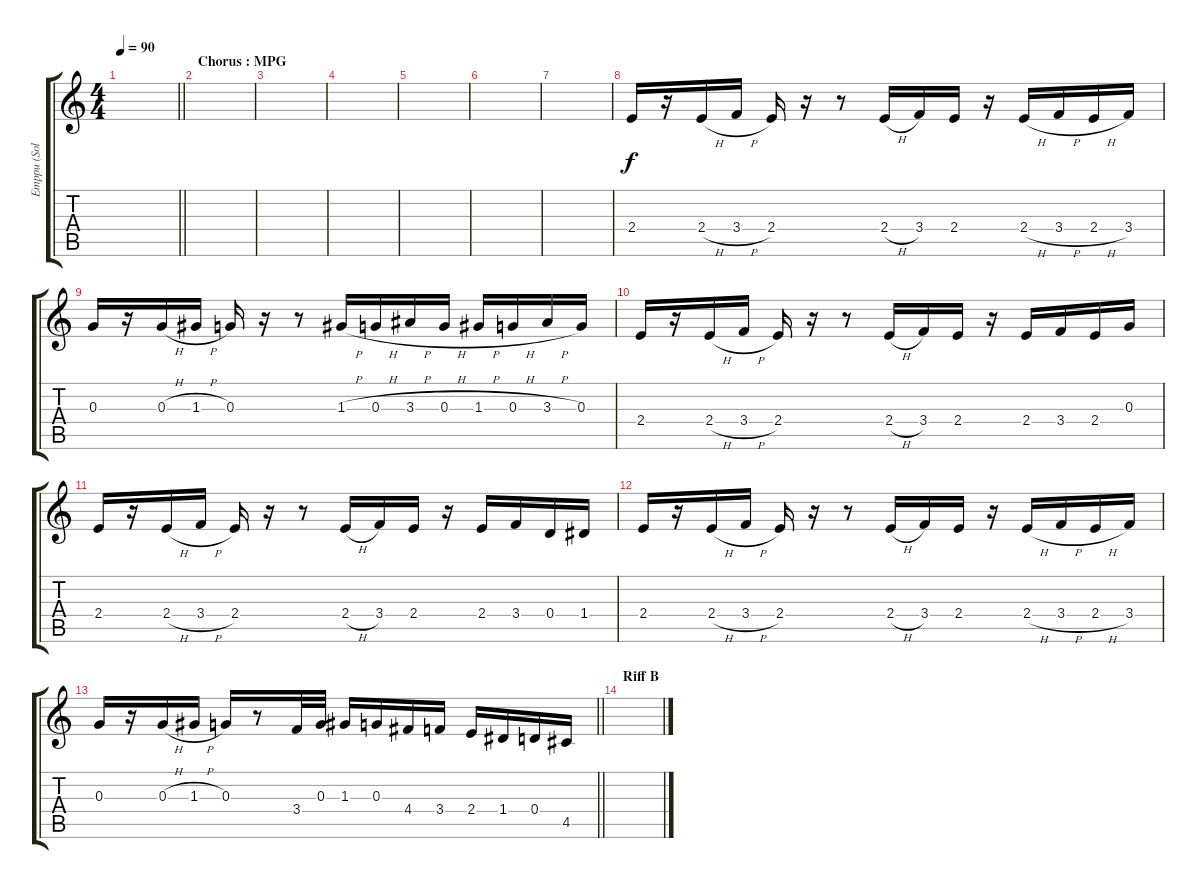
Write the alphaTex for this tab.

\track ("Emppu (Solo - DADGBE)" "Emppu (Sol") {instrument distortionguitar}
\staff {score tabs}
\tuning (E4 B3 G3 D3 A2 D2) {hide}
\ts (4 4)
\tempo 90
\clef g2
\barLineRight lightlight
\ks c
|
\section ("" "Chorus : MPG")
|
|
|
|
|
|
2.4.16 r.16 2.4{h}.16 3.4{h}.16 2.4.16 r.16 r.8 2.4{h}.16 3.4.16 2.4.16 r.16 2.4{h}.16 3.4{h}.16 2.4{h}.16 3.4.16 |
0.3.16 r.16 0.3{h}.16 1.3{h}.16 0.3.16 r.16 r.8 1.3{h}.16 0.3{h}.16 3.3{h}.16 0.3{h}.16 1.3{h}.16 0.3{h}.16 3.3{h}.16 0.3.16 |
2.4.16 r.16 2.4{h}.16 3.4{h}.16 2.4.16 r.16 r.8 2.4{h}.16 3.4.16 2.4.16 r.16 2.4.16 3.4.16 2.4.16 0.3.16 |
2.4.16 r.16 2.4{h}.16 3.4{h}.16 2.4.16 r.16 r.8 2.4{h}.16 3.4.16 2.4.16 r.16 2.4.16 3.4.16 0.4.16 1.4.16 |
2.4.16 r.16 2.4{h}.16 3.4{h}.16 2.4.16 r.16 r.8 2.4{h}.16 3.4.16 2.4.16 r.16 2.4{h}.16 3.4{h}.16 2.4{h}.16 3.4.16 |
\barLineRight lightlight
0.3.16 r.16 0.3{h}.16 1.3{h}.16 0.3.16 r.8 3.4.32 0.3.32 1.3.16 0.3.16 4.4.16 3.4.16 2.4.16 1.4.16 0.4.16 4.5.16 |
\section ("" "Riff B")
